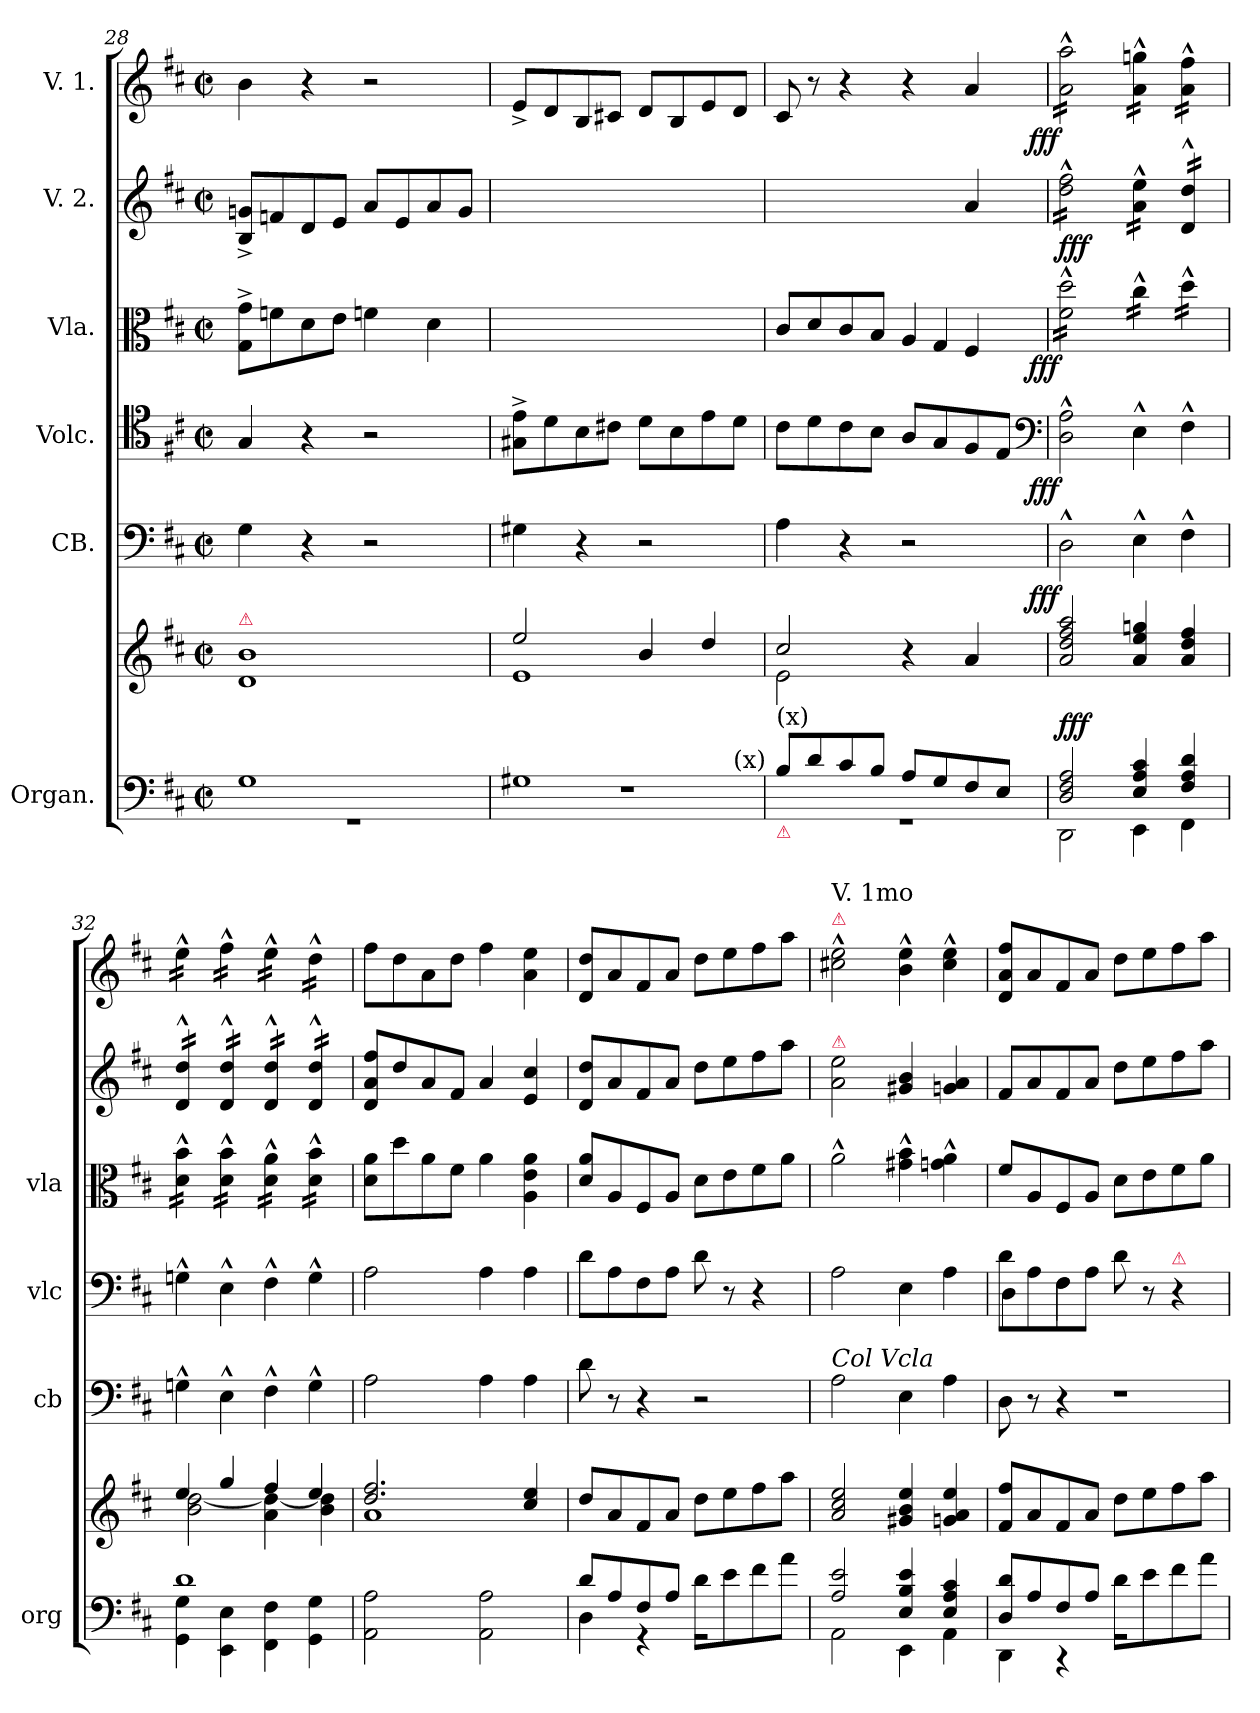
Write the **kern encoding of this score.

**kern	**kern	**dynam	**kern	**dynam	**kern	**dynam	**kern	**dynam	**kern	**dynam	**kern	**dynam
*part6	*part6	*part6	*part5	*part5	*part4	*part4	*part3	*part3	*part2	*part2	*part1	*part1
*staff7	*staff6	*staff6/7	*staff5	*staff5	*staff4	*staff4	*staff3	*staff3	*staff2	*staff2	*staff1	*staff1
*I"Organ.	*	*	*I"CB.	*	*I"Volc.	*	*I"Vla.	*	*I"V. 2.	*	*I"V. 1.	*
*I'org	*	*	*I'cb	*	*I'vlc	*	*I'vla	*	*	*	*	*
*clefF4	*clefG2	*	*clefF4	*	*clefC4	*	*clefC3	*	*clefG2	*	*clefG2	*
*k[f#c#]	*k[f#c#]	*	*k[f#c#]	*	*k[f#c#]	*	*k[f#c#]	*	*k[f#c#]	*	*k[f#c#]	*
*D:	*D:	*	*D:	*	*D:	*	*D:	*	*D:	*	*D:	*
*M2/2	*M2/2	*	*M2/2	*	*M2/2	*	*M2/2	*	*M2/2	*	*M2/2	*
*met(c|)	*met(c|)	*	*met(c|)	*	*met(c|)	*	*met(c|)	*	*met(c|)	*	*met(c|)	*
=28	=28	=28	=28	=28	=28	=28	=28	=28	=28	=28	=28	=28
*^	*^	*	*	*	*	*	*	*	*	*	*	*
!	!	!LO:TX:a:color=crimson:t=⚠	!	!	!	!	!	!	!	!	!	!	!	!
1G	1rGG	1b	1d	.	4G\	.	4G/	.	8G^>\ 8g^>\L	.	8B^</ 8gn^</L	.	4b\	.
.	.	.	.	.	.	.	.	.	8fn\	.	8fn/	.	.	.
.	.	.	.	.	4r	.	4r	.	8d\	.	8d/	.	4r	.
.	.	.	.	.	.	.	.	.	8e\J	.	8e/J	.	.	.
.	.	.	.	.	2r	.	2r	.	4fn\	.	8a/L	.	2r	.
.	.	.	.	.	.	.	.	.	.	.	8e/	.	.	.
.	.	.	.	.	.	.	.	.	4d\	.	8a/	.	.	.
.	.	.	.	.	.	.	.	.	.	.	8g/J	.	.	.
=29	=29	=29	=29	=29	=29	=29	=29	=29	=29	=29	=29	=29	=29	=29
*	*^	*	*	*	*	*	*	*	*	*	*	*	*	*
1G#X	1r	2..ryy	2ee/	1e	.	4G#X\	.	8G#X^>\ 8e^>\L	.	1ryy	.	1ryy	.	8e^</L	.
.	.	.	.	.	.	.	.	8d\	.	.	.	.	.	8d/	.
.	.	.	.	.	.	4r	.	8B\	.	.	.	.	.	8B/	.
.	.	.	.	.	.	.	.	8c#X\J	.	.	.	.	.	8c#X/J	.
.	.	.	4b/	.	.	2r	.	8d\L	.	.	.	.	.	8d/L	.
.	.	.	.	.	.	.	.	8B\	.	.	.	.	.	8B/	.
.	.	.	4dd/	.	.	.	.	8e\	.	.	.	.	.	8e/	.
!	!	!LO:TX:a:t=(x)	!	!	!	!	!	!	!	!	!	!	!	!	!
.	.	8ryy	.	.	.	.	.	8d\J	.	.	.	.	.	8d/J	.
=30	=30	=30	=30	=30	=30	=30	=30	=30	=30	=30	=30	=30	=30	=30	=30
!LO:TX:a:t=(x)	!	!	!	!	!	!	!	!	!	!	!	!	!	!	!
!LO:TX:b:color=crimson:t=⚠	!	!	!	!	!	!	!	!	!	!	!	!	!	!	!
*	*v	*v	*	*	*	*	*	*	*	*	*	*	*	*	*
8B/L	1rGG	2cc#/	2e\	.	4A\	.	8c#\L	.	8c#/L	.	2ryy	.	8c#/	.
8d/	.	.	.	.	.	.	8d\	.	8d/	.	.	.	8r	.
8c#/	.	.	.	.	4r	.	8c#\	.	8c#/	.	.	.	4r	.
8B/J	.	.	.	.	.	.	8B\J	.	8B/J	.	.	.	.	.
!	!	!	!	!	!	!	!	!	!LO:N:vis=4	!	!	!	!	!
8A/L	.	4r	2rAyy	.	2r	.	8A/L	.	8A/	.	4ryy	.	4r	.
!	!	!	!	!	!	!	!	!	!LO:N:vis=4	!	!	!	!	!
8G/	.	.	.	.	.	.	8G/	.	8G/	.	.	.	.	.
8F#/	.	4a/	.	.	.	.	8F#/	.	4F#/	.	4a/	.	4a/	.
8E/J	.	.	.	.	.	.	8E/J	.	.	.	.	.	.	.
*	*	*v	*v	*	*	*	*	*	*	*	*	*	*	*
*	*	*	*	*	*	*clefF4	*	*	*	*	*	*	*
=31	=31	=31	=31	=31	=31	=31	=31	=31	=31	=31	=31	=31	=31
!	!	!	!	!	!LO:DY:rj	!	!LO:DY:rj	!	!LO:DY:rj	!	!	!	!LO:DY:rj
*	*	*	*	*	*	*	*	*tremolo	*	*	*	*	*
*	*	*	*	*	*	*	*	*	*	*tremolo	*	*	*
*	*	*	*	*	*	*	*	*	*	*	*	*tremolo	*
2D/ 2F#/ 2A/	2DD\	2a/ 2dd/ 2ff#/ 2aa/	fff	2D^^>\	fff	2D^^>\ 2A^^>\	fff	16f#^^>\ 16dd^^>\LL	fff	16dd^^>\ 16ff#^^>\LL	fff	16a^^>\ 16aa^^>\LL	fff
.	.	.	.	.	.	.	.	16f#^^>\ 16dd^^>\	.	16dd^^>\ 16ff#^^>\	.	16a^^>\ 16aa^^>\	.
.	.	.	.	.	.	.	.	16f#^^>\ 16dd^^>\	.	16dd^^>\ 16ff#^^>\	.	16a^^>\ 16aa^^>\	.
.	.	.	.	.	.	.	.	16f#^^>\ 16dd^^>\	.	16dd^^>\ 16ff#^^>\	.	16a^^>\ 16aa^^>\	.
.	.	.	.	.	.	.	.	16f#^^>\ 16dd^^>\	.	16dd^^>\ 16ff#^^>\	.	16a^^>\ 16aa^^>\	.
.	.	.	.	.	.	.	.	16f#^^>\ 16dd^^>\	.	16dd^^>\ 16ff#^^>\	.	16a^^>\ 16aa^^>\	.
.	.	.	.	.	.	.	.	16f#^^>\ 16dd^^>\	.	16dd^^>\ 16ff#^^>\	.	16a^^>\ 16aa^^>\	.
.	.	.	.	.	.	.	.	16f#^^>\ 16dd^^>\JJ	.	16dd^^>\ 16ff#^^>\JJ	.	16a^^>\ 16aa^^>\JJ	.
4E/ 4A/ 4c#/	4EE\	4a/ 4ee/ 4ggn/	.	4E^^>\	.	4E^^>\	.	16cc#^^>\LL	.	16a^^>\ 16ee^^>\LL	.	16a^^>\ 16ggn^^>\LL	.
.	.	.	.	.	.	.	.	16cc#^^>\	.	16a^^>\ 16ee^^>\	.	16a^^>\ 16ggn^^>\	.
.	.	.	.	.	.	.	.	16cc#^^>\	.	16a^^>\ 16ee^^>\	.	16a^^>\ 16ggn^^>\	.
.	.	.	.	.	.	.	.	16cc#^^>\JJ	.	16a^^>\ 16ee^^>\JJ	.	16a^^>\ 16ggn^^>\JJ	.
4F#/ 4A/ 4d/	4FF#\	4a/ 4dd/ 4ff#/	.	4F#^^>\	.	4F#^^>\	.	16dd^^>\LL	.	16d^^>/ 16dd^^>/LL	.	16a^^>\ 16ff#^^>\LL	.
.	.	.	.	.	.	.	.	16dd^^>\	.	16d^^>/ 16dd^^>/	.	16a^^>\ 16ff#^^>\	.
.	.	.	.	.	.	.	.	16dd^^>\	.	16d^^>/ 16dd^^>/	.	16a^^>\ 16ff#^^>\	.
.	.	.	.	.	.	.	.	16dd^^>\JJ	.	16d^^>/ 16dd^^>/JJ	.	16a^^>\ 16ff#^^>\JJ	.
=32	=32	=32	=32	=32	=32	=32	=32	=32	=32	=32	=32	=32	=32
*	*	*^	*	*	*	*	*	*	*	*	*	*	*
1d	4GG\ 4G\	4ee/	2b\ [>2dd\	.	4Gn^^>\	.	4Gn^^>\	.	16d^^>\ 16b^^>\LL	.	16d^^>/ 16dd^^>/LL	.	16ee^^>\LL	.
.	.	.	.	.	.	.	.	.	16d^^>\ 16b^^>\	.	16d^^>/ 16dd^^>/	.	16ee^^>\	.
.	.	.	.	.	.	.	.	.	16d^^>\ 16b^^>\	.	16d^^>/ 16dd^^>/	.	16ee^^>\	.
.	.	.	.	.	.	.	.	.	16d^^>\ 16b^^>\JJ	.	16d^^>/ 16dd^^>/JJ	.	16ee^^>\JJ	.
.	4EE\ 4E\	4gg/	.	.	4E^^>\	.	4E^^>\	.	16d^^>\ 16b^^>\LL	.	16d^^>/ 16dd^^>/LL	.	16ff#^^>\LL	.
.	.	.	.	.	.	.	.	.	16d^^>\ 16b^^>\	.	16d^^>/ 16dd^^>/	.	16ff#^^>\	.
.	.	.	.	.	.	.	.	.	16d^^>\ 16b^^>\	.	16d^^>/ 16dd^^>/	.	16ff#^^>\	.
.	.	.	.	.	.	.	.	.	16d^^>\ 16b^^>\JJ	.	16d^^>/ 16dd^^>/JJ	.	16ff#^^>\JJ	.
.	4FF#\ 4F#\	4ff#/	4a\ 4dd_\	.	4F#^^>\	.	4F#^^>\	.	16d^^>\ 16a^^>\LL	.	16d^^>/ 16dd^^>/LL	.	16ee^^>\LL	.
.	.	.	.	.	.	.	.	.	16d^^>\ 16a^^>\	.	16d^^>/ 16dd^^>/	.	16ee^^>\	.
.	.	.	.	.	.	.	.	.	16d^^>\ 16a^^>\	.	16d^^>/ 16dd^^>/	.	16ee^^>\	.
.	.	.	.	.	.	.	.	.	16d^^>\ 16a^^>\JJ	.	16d^^>/ 16dd^^>/JJ	.	16ee^^>\JJ	.
.	4GG\ 4G\	4ee/	4b\ 4dd]\	.	4G^^>\	.	4G^^>\	.	16d^^>\ 16b^^>\LL	.	16d^^>/ 16dd^^>/LL	.	16dd^^>\LL	.
.	.	.	.	.	.	.	.	.	16d^^>\ 16b^^>\	.	16d^^>/ 16dd^^>/	.	16dd^^>\	.
.	.	.	.	.	.	.	.	.	16d^^>\ 16b^^>\	.	16d^^>/ 16dd^^>/	.	16dd^^>\	.
.	.	.	.	.	.	.	.	.	16d^^>\ 16b^^>\JJ	.	16d^^>/ 16dd^^>/JJ	.	16dd^^>\JJ	.
*	*	*	*	*	*	*	*	*	*	*	*	*	*Xtremolo	*
*	*	*	*	*	*	*	*	*	*	*	*Xtremolo	*	*	*
*	*	*	*	*	*	*	*	*	*Xtremolo	*	*	*	*	*
*v	*v	*	*	*	*	*	*	*	*	*	*	*	*	*
=33	=33	=33	=33	=33	=33	=33	=33	=33	=33	=33	=33	=33	=33
2AA\ 2A\	2.dd/ 2.ff#/	1a	.	2A\	.	2A\	.	8d\ 8a\L	.	8d/ 8a/ 8ff#/L	.	8ff#\L	.
.	.	.	.	.	.	.	.	8dd\	.	8dd/	.	8dd\	.
.	.	.	.	.	.	.	.	8a\	.	8a/	.	8a\	.
.	.	.	.	.	.	.	.	8f#\J	.	8f#/J	.	8dd\J	.
2AA\ 2A\	.	.	.	4A\	.	4A\	.	4a\	.	4a/	.	4ff#\	.
.	4cc#/ 4ee/	.	.	4A\	.	4A\	.	4A\ 4e\ 4a\	.	4e/ 4cc#/	.	4a\ 4ee\	.
*	*v	*v	*	*	*	*	*	*	*	*	*	*	*
=34	=34	=34	=34	=34	=34	=34	=34	=34	=34	=34	=34	=34
*^	*	*	*	*	*	*	*	*	*	*	*	*
8d/L	4D\	8dd/L	.	8d\	.	8d\L	.	8d/ 8a/L	.	8d/ 8dd/L	.	8d/ 8dd/L	.
8A/	.	8a/	.	8r	.	8A\	.	8A/	.	8a/	.	8a/	.
8F#/	4r	8f#/	.	4r	.	8F#\	.	8F#/	.	8f#/	.	8f#/	.
8A/J	.	8a/J	.	.	.	8A\J	.	8A/J	.	8a/J	.	8a/J	.
8d\L	2rGG	8dd\L	.	2r	.	8d\	.	8d\L	.	8dd\L	.	8dd\L	.
8e\	.	8ee\	.	.	.	8r	.	8e\	.	8ee\	.	8ee\	.
8f#\	.	8ff#\	.	.	.	4r	.	8f#\	.	8ff#\	.	8ff#\	.
8a\J	.	8aa\J	.	.	.	.	.	8a\J	.	8aa\J	.	8aa\J	.
=35	=35	=35	=35	=35	=35	=35	=35	=35	=35	=35	=35	=35	=35
!	!	!	!	!	!	!	!	!	!	!	!	!LO:TX:a:color=crimson:t=⚠	!
!	!	!	!	!	!	!	!	!	!	!	!	!LO:TX:a:t=V. 1mo	!
!	!	!	!	!	!	!	!	!	!	!LO:TX:a:color=crimson:t=⚠	!	!	!
!	!	!	!	!LO:TX:a:i:t=Col Vcla	!	!	!	!	!	!	!	!	!
2A/ 2e/	2AA\	2a/ 2cc#/ 2ee/	.	2A\	.	2A\	.	2a^^>\	.	2a\ 2ee\	.	2cc#X^^>\ 2ee^^>\	.
4E/ 4B/ 4e/	4EE\	4g#X/ 4b/ 4ee/	.	4E\	.	4E\	.	4g#X^^>\ 4b^^>\	.	4g#X/ 4b/	.	4b^^>\ 4ee^^>\	.
4E/ 4A/ 4c#/	4AA\	4gn/ 4a/ 4ee/	.	4A\	.	4A\	.	4gn^^>\ 4a^^>\	.	4gn/ 4a/	.	4cc#^^>\ 4ee^^>\	.
=36	=36	=36	=36	=36	=36	=36	=36	=36	=36	=36	=36	=36	=36
*	*	*	*	*	*	*^	*	*	*	*	*	*	*
8D/ 8d/L	4DD\	8f#/ 8ff#/L	.	8D\	.	8d\L	4D\	.	8f#/L	.	8f#/L	.	8d/ 8a/ 8ff#/L	.
8A/	.	8a/	.	8r	.	8A\	.	.	8A/	.	8a/	.	8a/	.
8F#/	4r	8f#/	.	4r	.	8F#\	4F#\	.	8F#/	.	8f#/	.	8f#/	.
8A/J	.	8a/J	.	.	.	8A\J	.	.	8A/J	.	8a/J	.	8a/J	.
!	!	!	!	!LO:N:vis=1	!	!	!	!	!	!	!	!	!	!
8d\L	2rGG	8dd\L	.	2r	.	8d\	2ryy	.	8d\L	.	8dd\L	.	8dd\L	.
8e\	.	8ee\	.	.	.	8r	.	.	8e\	.	8ee\	.	8ee\	.
!	!	!	!	!	!	!LO:TX:a:color=crimson:t=⚠	!	!	!	!	!	!	!	!
8f#\	.	8ff#\	.	.	.	4r	.	.	8f#\	.	8ff#\	.	8ff#\	.
8a\J	.	8aa\J	.	.	.	.	.	.	8a\J	.	8aa\J	.	8aa\J	.
*v	*v	*	*	*	*	*v	*v	*	*	*	*	*	*	*
=	=	=	=	=	=	=	=	=	=	=	=	=
*-	*-	*-	*-	*-	*-	*-	*-	*-	*-	*-	*-	*-
